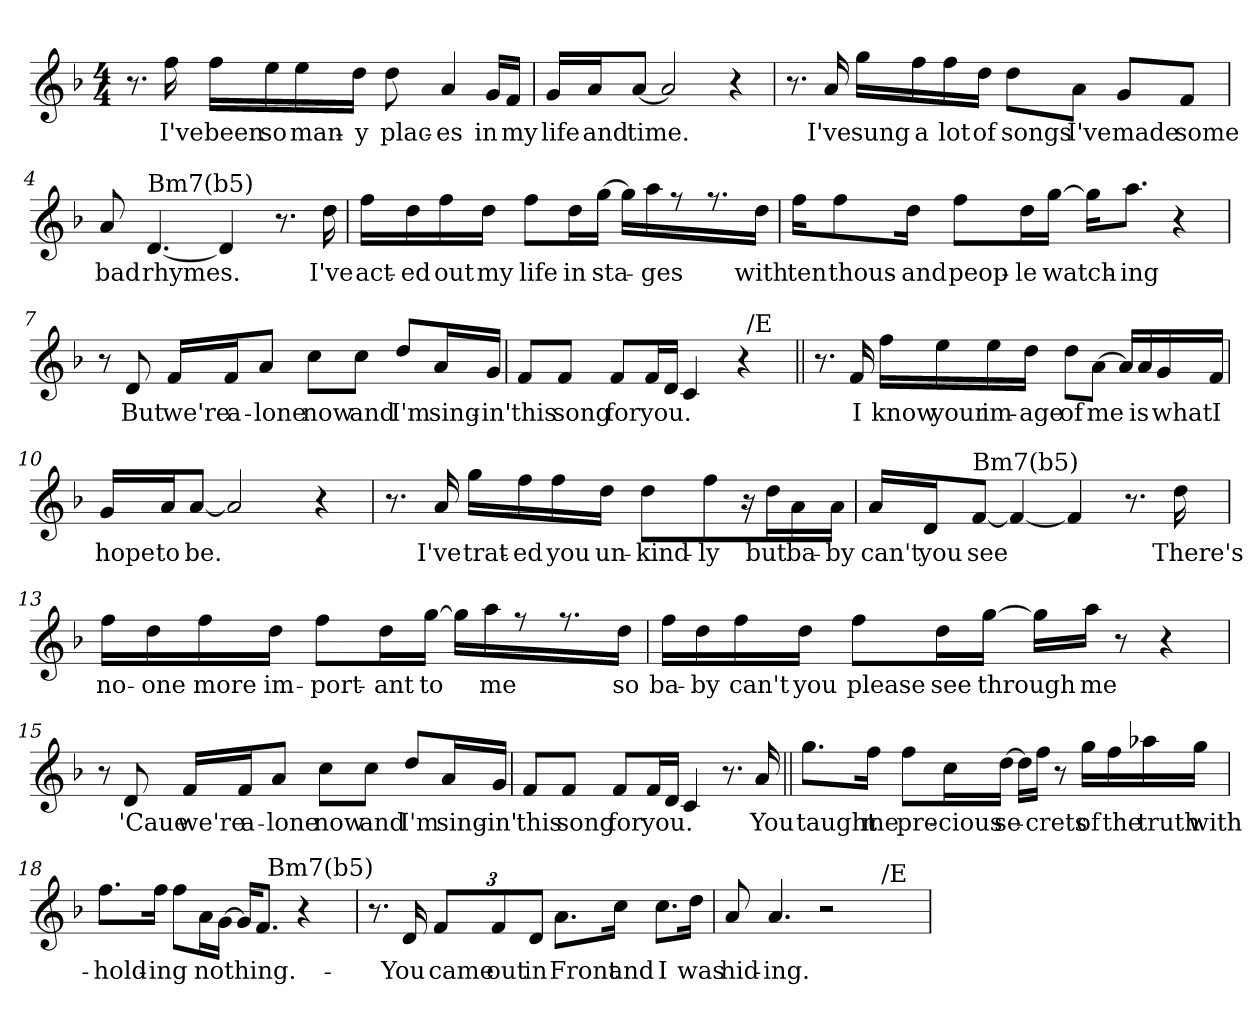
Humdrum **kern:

**kern	**text
*part1	*part1
*staff1	*staff1
*clefG2	*
*k[b-]	*
*F:	*
*M4/4	*
=1	=1
8.r	.
16ff\	I've
16ff\LL	been
16ee\	so
16ee\	man-
16dd\JJ	-y
8dd\	plac-
4a/	-es
16g/LL	in
16f/JJ	my
=2	=2
16g/LL	life
16a/J	and
[8a/J	time.
2a/]	.
4r	.
!!LO:LB:g=z
=3	=3
8.r	.
16a/	I've
16gg\LL	sung
16ff\	a
16ff\	lot
16dd\JJ	of
8dd\L	songs
8a\J	I've
8g/L	made
8f/J	some
=4	=4
8a/	bad
!LO:TX:a:t=Bm7(b5)	!
[4.d/	rhymes.
4d/]	.
8.r	.
16dd\	I've
!!LO:LB:g=z
=5	=5
16ff\LL	act-
16dd\	-ed
16ff\	out
16dd\JJ	my
8ff\L	life
16dd\L	in
[16gg\JJ	sta-
16gg\LL]	.
16aa\J	-ges
8r	.
8.r	.
16dd\Jk	with
=6	=6
16ff\KL	ten
8ff\	thous-
16dd\Jk	-and
8ff\L	peop-
16dd\L	-le
[16gg\JJ	watch-
16gg\KL]	.
8.aa\J	-ing
4r	.
!!LO:LB:g=z
=7	=7
8r	.
8d/	But
16f/LL	we're
16f/J	a-
8a/J	-lone
8cc\L	now
8cc\J	and
8dd/L	I'm
16a/L	sing-
16g/JJ	-in'
=8	=8
*^	*
8f/L	3%2ryy	this
8f/J	.	song
8f/L	.	for
16f/L	.	you.
16d/JJ	.	.
4c/	.	.
.	12ryy	.
4r	48ryy	.
!	!LO:TX:a:t=/E	!
.	6ryy	.
.	24.ryy	.
*v	*v	*
!!LO:LB:g=z
=9||	=9||
8.r	.
16f/	I
16ff\LL	know
16ee\	your
16ee\	im-
16dd\JJ	-age
8dd\L	of
[8a\J	me
16a/LL]	.
16a/	is
16g/	what
16f/JJ	I
=10	=10
16g/LL	hope
16a/J	to
[8a/J	be.
2a/]	.
4r	.
!!LO:LB:g=z
=11	=11
8.r	.
16a/	I've
16gg\LL	trat-
16ff\	-ed
16ff\	you
16dd\JJ	un-
8dd\L	-kind-
8ff\	-ly
16r	.
16dd\L	but
16a\	ba-
16a\JJ	-by
=12	=12
16a/LL	can't
16d/J	you
!LO:TX:a:t=Bm7(b5)	!
[8f/J	see
4f/_	.
4f/]	.
8.r	.
16dd\	There's
!!LO:LB:g=z
=13	=13
16ff\LL	no-
16dd\	-one
16ff\	more
16dd\JJ	im-
8ff\L	-port-
16dd\L	-ant
[16gg\JJ	to
16gg\LL]	.
16aa\J	me
8r	.
8.r	.
16dd\Jk	so
=14	=14
16ff\LL	ba-
16dd\	-by
16ff\	can't
16dd\JJ	you
8ff\L	please
16dd\L	see
[16gg\JJ	through
16gg\LL]	.
16aa\JJ	me
8r	.
4r	.
!!LO:LB:g=z
=15	=15
8r	.
8d/	'Caue
16f/LL	we're
16f/J	a-
8a/J	-lone
8cc\L	now
8cc\J	and
8dd/L	I'm
16a/L	sing-
16g/JJ	-in'
=16	=16
8f/L	this
8f/J	song
8f/L	for
16f/L	you.
16d/JJ	.
4c/	.
8.r	.
16a/	You
!!LO:PB:g=z
=17||	=17||
8.gg\L	taught
16ff\Jk	me
8ff\L	pre-
16cc\L	-cious
[16dd\JJ	se-
16dd\LL]	.
16ff\JJ	-crets
8r	.
16gg\LL	of
16ff\	the
16aa-X\	truth
16gg\JJ	with-
=18	=18
*^	*
8.ff\L	2ryy	-hold-
16ff\Jk	.	-ing
8ff\L	.	.
16a\L	.	nothing.-
[16g\JJ	.	.
16g/KL]	16.ryy	.
8.f/J	.	.
!	!LO:TX:a:t=Bm7(b5)	!
.	4ryy	.
4r	.	.
.	8ryy	.
.	32ryy	.
*v	*v	*
!!LO:LB:g=z
=19	=19
8.r	.
16d/	-You
12f/L	came
12f/	out
12d/J	in
8.a\L	Front
16cc\Jk	and
8.cc\L	I
16dd\Jk	was
=20	=20
*^	*
8a/	3%2ryy	hid-
4.a/	.	-ing.
2r	.	.
.	12ryy	.
.	48ryy	.
!	!LO:TX:a:t=/E	!
.	6ryy	.
.	24.ryy	.
*v	*v	*
=	=
*-	*-
